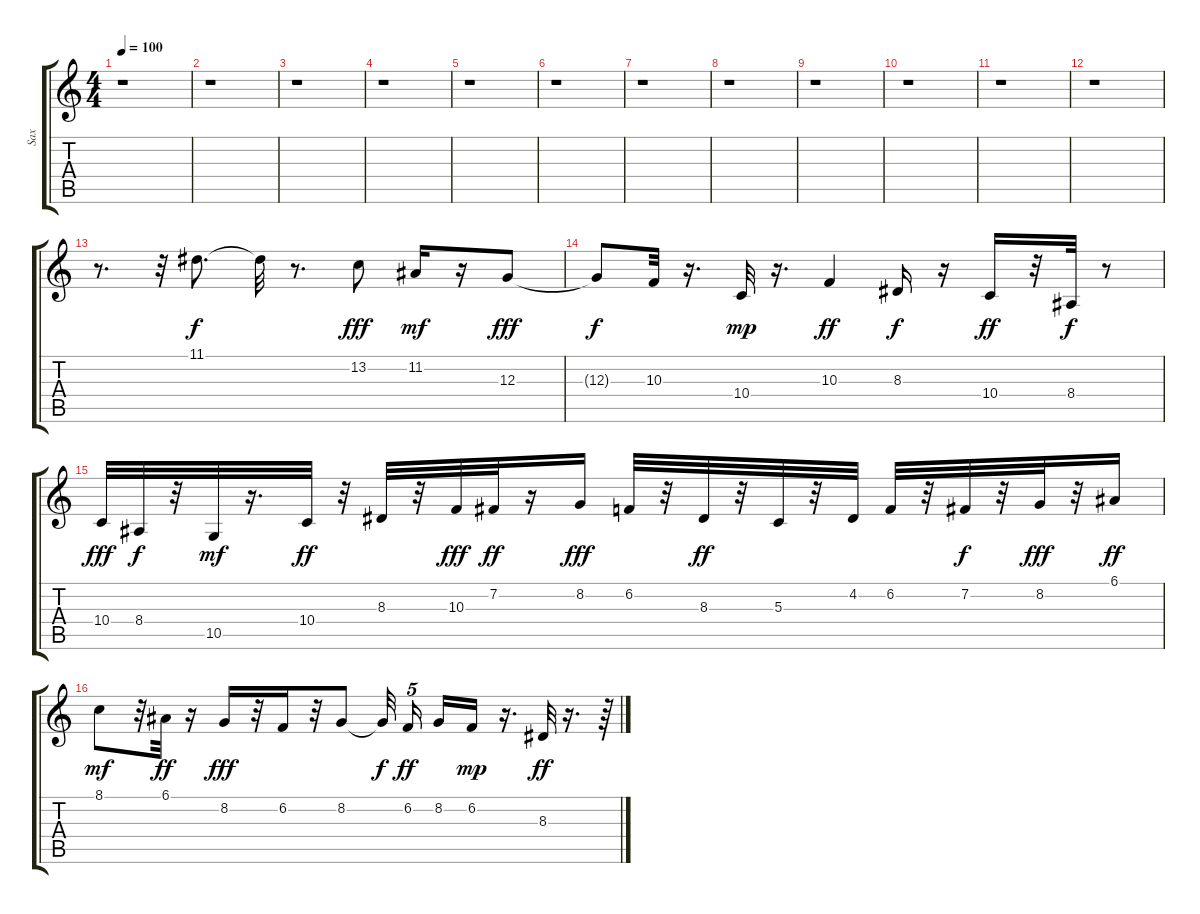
\track ("Sax" "Sax") {instrument voiceoohs}
\staff {score tabs}
\tuning (E4 B3 G3 D3 A2 E2) {hide}
\ts (4 4)
\tempo 100
\clef g2
\ks c
r.1{dy f} |
r.1 |
r.1 |
r.1 |
r.1 |
r.1 |
r.1 |
r.1 |
r.1 |
r.1 |
r.1 |
r.1 |
r.8{d} r.32 11.1.8{d} 11.1{t}.32 r.8{d} 13.2.8{dy fff} 11.2.16{dy mf} r.16 12.3.8{dy fff} |
12.3{t}.8{dy f} 10.3.32 r.16{d} 10.4.32{dy mp} r.16{d} 10.3.4{dy ff} 8.3.16{dy f} r.16 10.4.16{dy ff} r.32 8.4.32{dy f} r.8 |
10.4.32{dy fff} 8.4.32{dy f} r.32 10.5.32{dy mf} r.16{d} 10.4.32{dy ff} r.32 8.3.32 r.32 10.3.32{dy fff} 7.2.32{dy ff} r.16 8.2.16{dy fff} 6.2.32 r.32 8.3.32{dy ff} r.32 5.3.32 r.32 4.2.32 6.2.32 r.32 7.2.32{dy f} r.32 8.2.32{dy fff} r.32 6.1.16{dy ff} |
8.1.8{dy mf} r.32 6.1.32{dy ff} r.16 8.2.16{dy fff} r.32 6.2.16 r.32 8.2.8 8.2{t}.32{dy f} 6.2.16{tu (5 4) dy ff} 8.2.16 6.2.16{dy mp} r.16{d} 8.3.32{dy ff} r.16{d} r.64{tu (5 4)}
